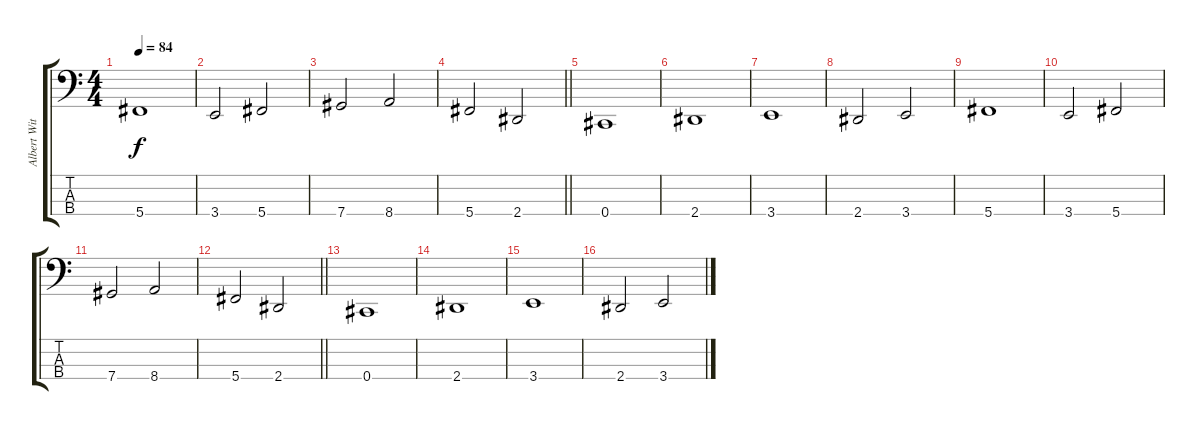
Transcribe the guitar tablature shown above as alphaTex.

\track ("Albert Witchfinder" "Albert Wit") {instrument electricbassfinger bank 177}
\staff {score tabs}
\tuning (E2 B1 Gb1 Db1) {hide}
\ts (4 4)
\tempo 84
\clef f4
\ks c
5.4.1{dy f} |
3.4.2 5.4.2 |
7.4.2 8.4.2 |
\barLineRight lightlight
5.4.2 2.4.2 |
0.4.1 |
2.4.1 |
3.4.1 |
2.4.2 3.4.2 |
5.4.1 |
3.4.2 5.4.2 |
7.4.2 8.4.2 |
\barLineRight lightlight
5.4.2 2.4.2 |
0.4.1 |
2.4.1 |
3.4.1 |
2.4.2 3.4.2
